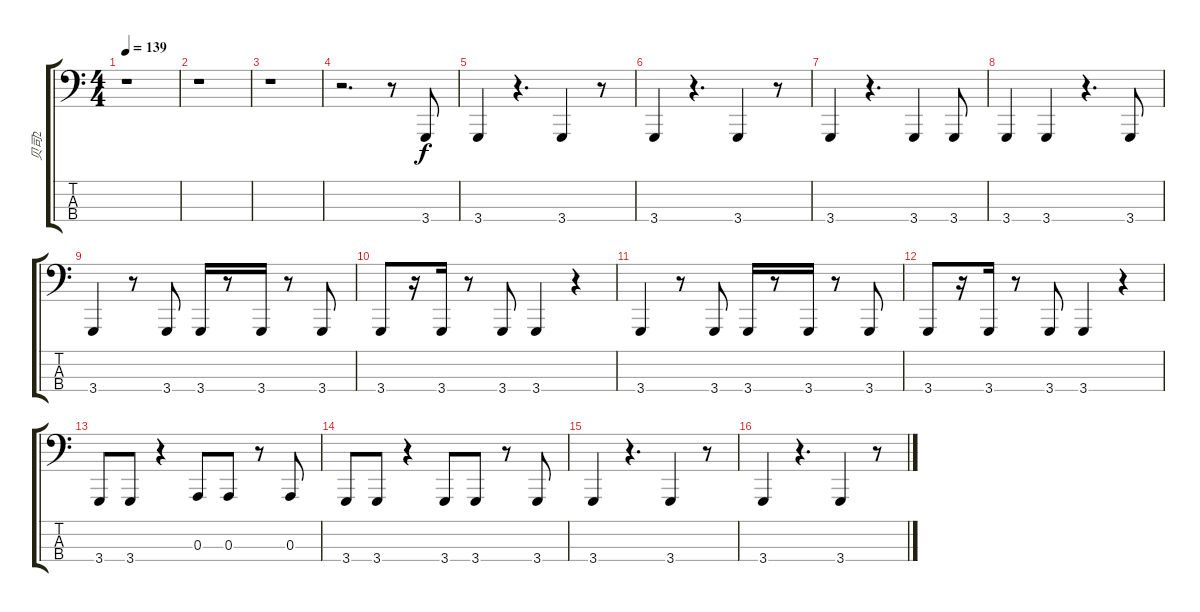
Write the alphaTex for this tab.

\track ("贝司2" "贝司2") {instrument taikodrum}
\staff {score tabs}
\tuning (G2 D2 A1 E1) {hide}
\ts (4 4)
\tempo 139
\clef f4
\ks c
r.1{dy f instrument taikodrum} |
r.1 |
r.1 |
r.2{d} r.8 3.4.8 |
3.4.4 r.4{d} 3.4.4 r.8 |
3.4.4 r.4{d} 3.4.4 r.8 |
3.4.4 r.4{d} 3.4.4 3.4.8 |
3.4.4 3.4.4 r.4{d} 3.4.8 |
3.4.4 r.8 3.4.8 3.4.16 r.8 3.4.16 r.8 3.4.8 |
3.4.8 r.16 3.4.16 r.8 3.4.8 3.4.4 r.4 |
3.4.4 r.8 3.4.8 3.4.16 r.8 3.4.16 r.8 3.4.8 |
3.4.8 r.16 3.4.16 r.8 3.4.8 3.4.4 r.4 |
3.4.8 3.4.8 r.4 0.3.8 0.3.8 r.8 0.3.8 |
3.4.8 3.4.8 r.4 3.4.8 3.4.8 r.8 3.4.8 |
3.4.4 r.4{d} 3.4.4 r.8 |
3.4.4 r.4{d} 3.4.4 r.8
